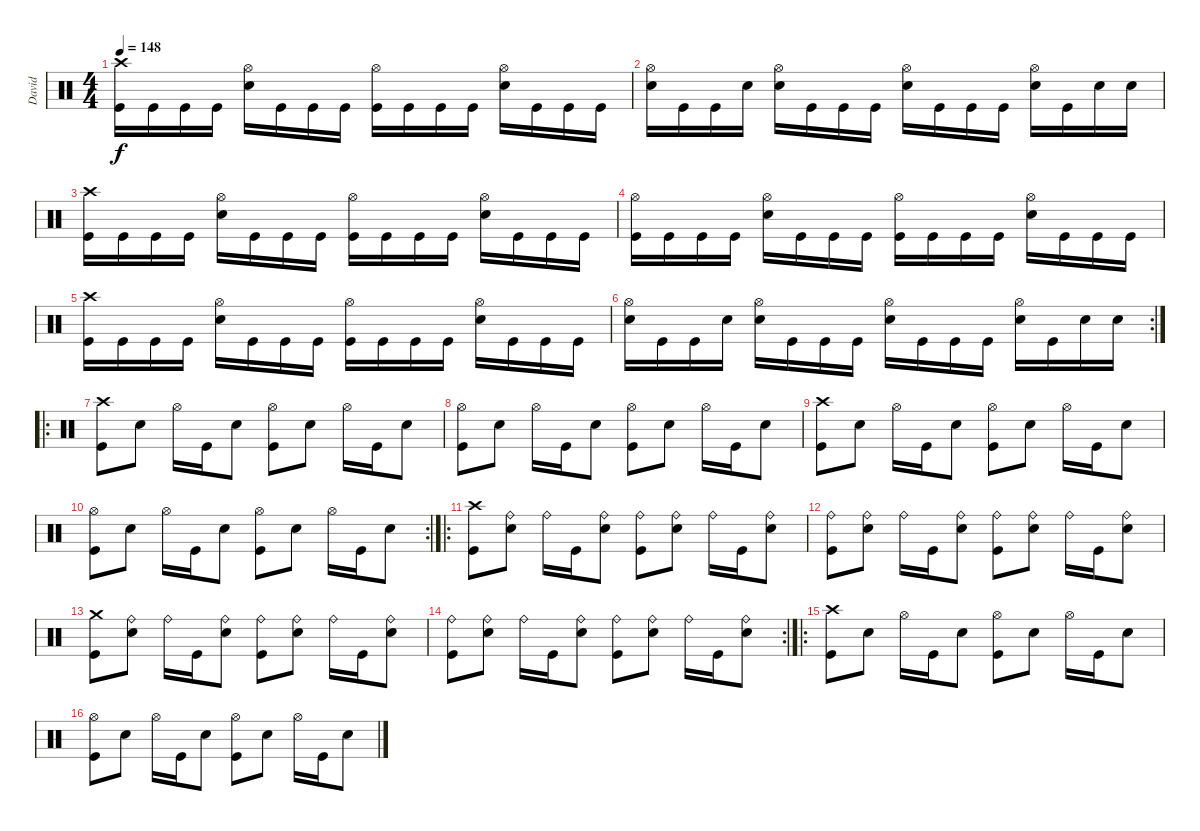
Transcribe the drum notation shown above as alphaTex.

\track ("David" "David") {instrument percussion}
\staff {score}
\articulation defaults
\ts (4 4)
\tempo 148
\clef neutral
\ks c
("Crash high (hit)" "Kick (hit)").16{dy f} "Kick (hit)".16 "Kick (hit)".16 "Kick (hit)".16 ("Hi-Hat (open)" "Electric Snare (hit)").16 "Kick (hit)".16 "Kick (hit)".16 "Kick (hit)".16 ("Hi-Hat (open)" "Kick (hit)").16 "Kick (hit)".16 "Kick (hit)".16 "Kick (hit)".16 ("Hi-Hat (open)" "Electric Snare (hit)").16 "Kick (hit)".16 "Kick (hit)".16 "Kick (hit)".16 |
("Hi-Hat (open)" "Electric Snare (hit)").16 "Kick (hit)".16 "Kick (hit)".16 "Electric Snare (hit)".16 ("Hi-Hat (open)" "Electric Snare (hit)").16 "Kick (hit)".16 "Kick (hit)".16 "Kick (hit)".16 ("Hi-Hat (open)" "Electric Snare (hit)").16 "Kick (hit)".16 "Kick (hit)".16 "Kick (hit)".16 ("Hi-Hat (open)" "Electric Snare (hit)").16 "Kick (hit)".16 "Electric Snare (hit)".16 "Electric Snare (hit)".16 |
("Crash high (hit)" "Kick (hit)").16 "Kick (hit)".16 "Kick (hit)".16 "Kick (hit)".16 ("Hi-Hat (open)" "Electric Snare (hit)").16 "Kick (hit)".16 "Kick (hit)".16 "Kick (hit)".16 ("Hi-Hat (open)" "Kick (hit)").16 "Kick (hit)".16 "Kick (hit)".16 "Kick (hit)".16 ("Hi-Hat (open)" "Electric Snare (hit)").16 "Kick (hit)".16 "Kick (hit)".16 "Kick (hit)".16 |
("Hi-Hat (open)" "Kick (hit)").16 "Kick (hit)".16 "Kick (hit)".16 "Kick (hit)".16 ("Hi-Hat (open)" "Electric Snare (hit)").16 "Kick (hit)".16 "Kick (hit)".16 "Kick (hit)".16 ("Hi-Hat (open)" "Kick (hit)").16 "Kick (hit)".16 "Kick (hit)".16 "Kick (hit)".16 ("Hi-Hat (open)" "Electric Snare (hit)").16 "Kick (hit)".16 "Kick (hit)".16 "Kick (hit)".16 |
("Crash high (hit)" "Kick (hit)").16 "Kick (hit)".16 "Kick (hit)".16 "Kick (hit)".16 ("Hi-Hat (open)" "Electric Snare (hit)").16 "Kick (hit)".16 "Kick (hit)".16 "Kick (hit)".16 ("Hi-Hat (open)" "Kick (hit)").16 "Kick (hit)".16 "Kick (hit)".16 "Kick (hit)".16 ("Hi-Hat (open)" "Electric Snare (hit)").16 "Kick (hit)".16 "Kick (hit)".16 "Kick (hit)".16 |
\rc 2
("Hi-Hat (open)" "Electric Snare (hit)").16 "Kick (hit)".16 "Kick (hit)".16 "Electric Snare (hit)".16 ("Hi-Hat (open)" "Electric Snare (hit)").16 "Kick (hit)".16 "Kick (hit)".16 "Kick (hit)".16 ("Hi-Hat (open)" "Electric Snare (hit)").16 "Kick (hit)".16 "Kick (hit)".16 "Kick (hit)".16 ("Hi-Hat (open)" "Electric Snare (hit)").16 "Kick (hit)".16 "Electric Snare (hit)".16 "Electric Snare (hit)".16 |
\ro
("Crash high (hit)" "Kick (hit)").8 "Electric Snare (hit)".8 "Hi-Hat (open)".16 "Kick (hit)".16 "Electric Snare (hit)".8 ("Hi-Hat (open)" "Kick (hit)").8 "Electric Snare (hit)".8 "Hi-Hat (open)".16 "Kick (hit)".16 "Electric Snare (hit)".8 |
("Hi-Hat (open)" "Kick (hit)").8 "Electric Snare (hit)".8 "Hi-Hat (open)".16 "Kick (hit)".16 "Electric Snare (hit)".8 ("Hi-Hat (open)" "Kick (hit)").8 "Electric Snare (hit)".8 "Hi-Hat (open)".16 "Kick (hit)".16 "Electric Snare (hit)".8 |
("Crash high (hit)" "Kick (hit)").8 "Electric Snare (hit)".8 "Hi-Hat (open)".16 "Kick (hit)".16 "Electric Snare (hit)".8 ("Hi-Hat (open)" "Kick (hit)").8 "Electric Snare (hit)".8 "Hi-Hat (open)".16 "Kick (hit)".16 "Electric Snare (hit)".8 |
\rc 2
("Hi-Hat (open)" "Kick (hit)").8 "Electric Snare (hit)".8 "Hi-Hat (open)".16 "Kick (hit)".16 "Electric Snare (hit)".8 ("Hi-Hat (open)" "Kick (hit)").8 "Electric Snare (hit)".8 "Hi-Hat (open)".16 "Kick (hit)".16 "Electric Snare (hit)".8 |
\ro
("Crash high (hit)" "Kick (hit)").8 ("Ride (bell)" "Electric Snare (hit)").8 "Ride (bell)".16 "Kick (hit)".16 ("Ride (bell)" "Electric Snare (hit)").8 ("Ride (bell)" "Kick (hit)").8 ("Ride (bell)" "Electric Snare (hit)").8 "Ride (bell)".16 "Kick (hit)".16 ("Ride (bell)" "Electric Snare (hit)").8 |
("Ride (bell)" "Kick (hit)").8 ("Ride (bell)" "Electric Snare (hit)").8 "Ride (bell)".16 "Kick (hit)".16 ("Ride (bell)" "Electric Snare (hit)").8 ("Ride (bell)" "Kick (hit)").8 ("Ride (bell)" "Electric Snare (hit)").8 "Ride (bell)".16 "Kick (hit)".16 ("Ride (bell)" "Electric Snare (hit)").8 |
("Crash medium (hit)" "Kick (hit)").8 ("Ride (bell)" "Electric Snare (hit)").8 "Ride (bell)".16 "Kick (hit)".16 ("Ride (bell)" "Electric Snare (hit)").8 ("Ride (bell)" "Kick (hit)").8 ("Ride (bell)" "Electric Snare (hit)").8 "Ride (bell)".16 "Kick (hit)".16 ("Ride (bell)" "Electric Snare (hit)").8 |
\rc 2
("Ride (bell)" "Kick (hit)").8 ("Ride (bell)" "Electric Snare (hit)").8 "Ride (bell)".16 "Kick (hit)".16 ("Ride (bell)" "Electric Snare (hit)").8 ("Ride (bell)" "Kick (hit)").8 ("Ride (bell)" "Electric Snare (hit)").8 "Ride (bell)".16 "Kick (hit)".16 ("Ride (bell)" "Electric Snare (hit)").8 |
\ro
("Crash high (hit)" "Kick (hit)").8 "Electric Snare (hit)".8 "Hi-Hat (open)".16 "Kick (hit)".16 "Electric Snare (hit)".8 ("Hi-Hat (open)" "Kick (hit)").8 "Electric Snare (hit)".8 "Hi-Hat (open)".16 "Kick (hit)".16 "Electric Snare (hit)".8 |
("Hi-Hat (open)" "Kick (hit)").8 "Electric Snare (hit)".8 "Hi-Hat (open)".16 "Kick (hit)".16 "Electric Snare (hit)".8 ("Hi-Hat (open)" "Kick (hit)").8 "Electric Snare (hit)".8 "Hi-Hat (open)".16 "Kick (hit)".16 "Electric Snare (hit)".8
